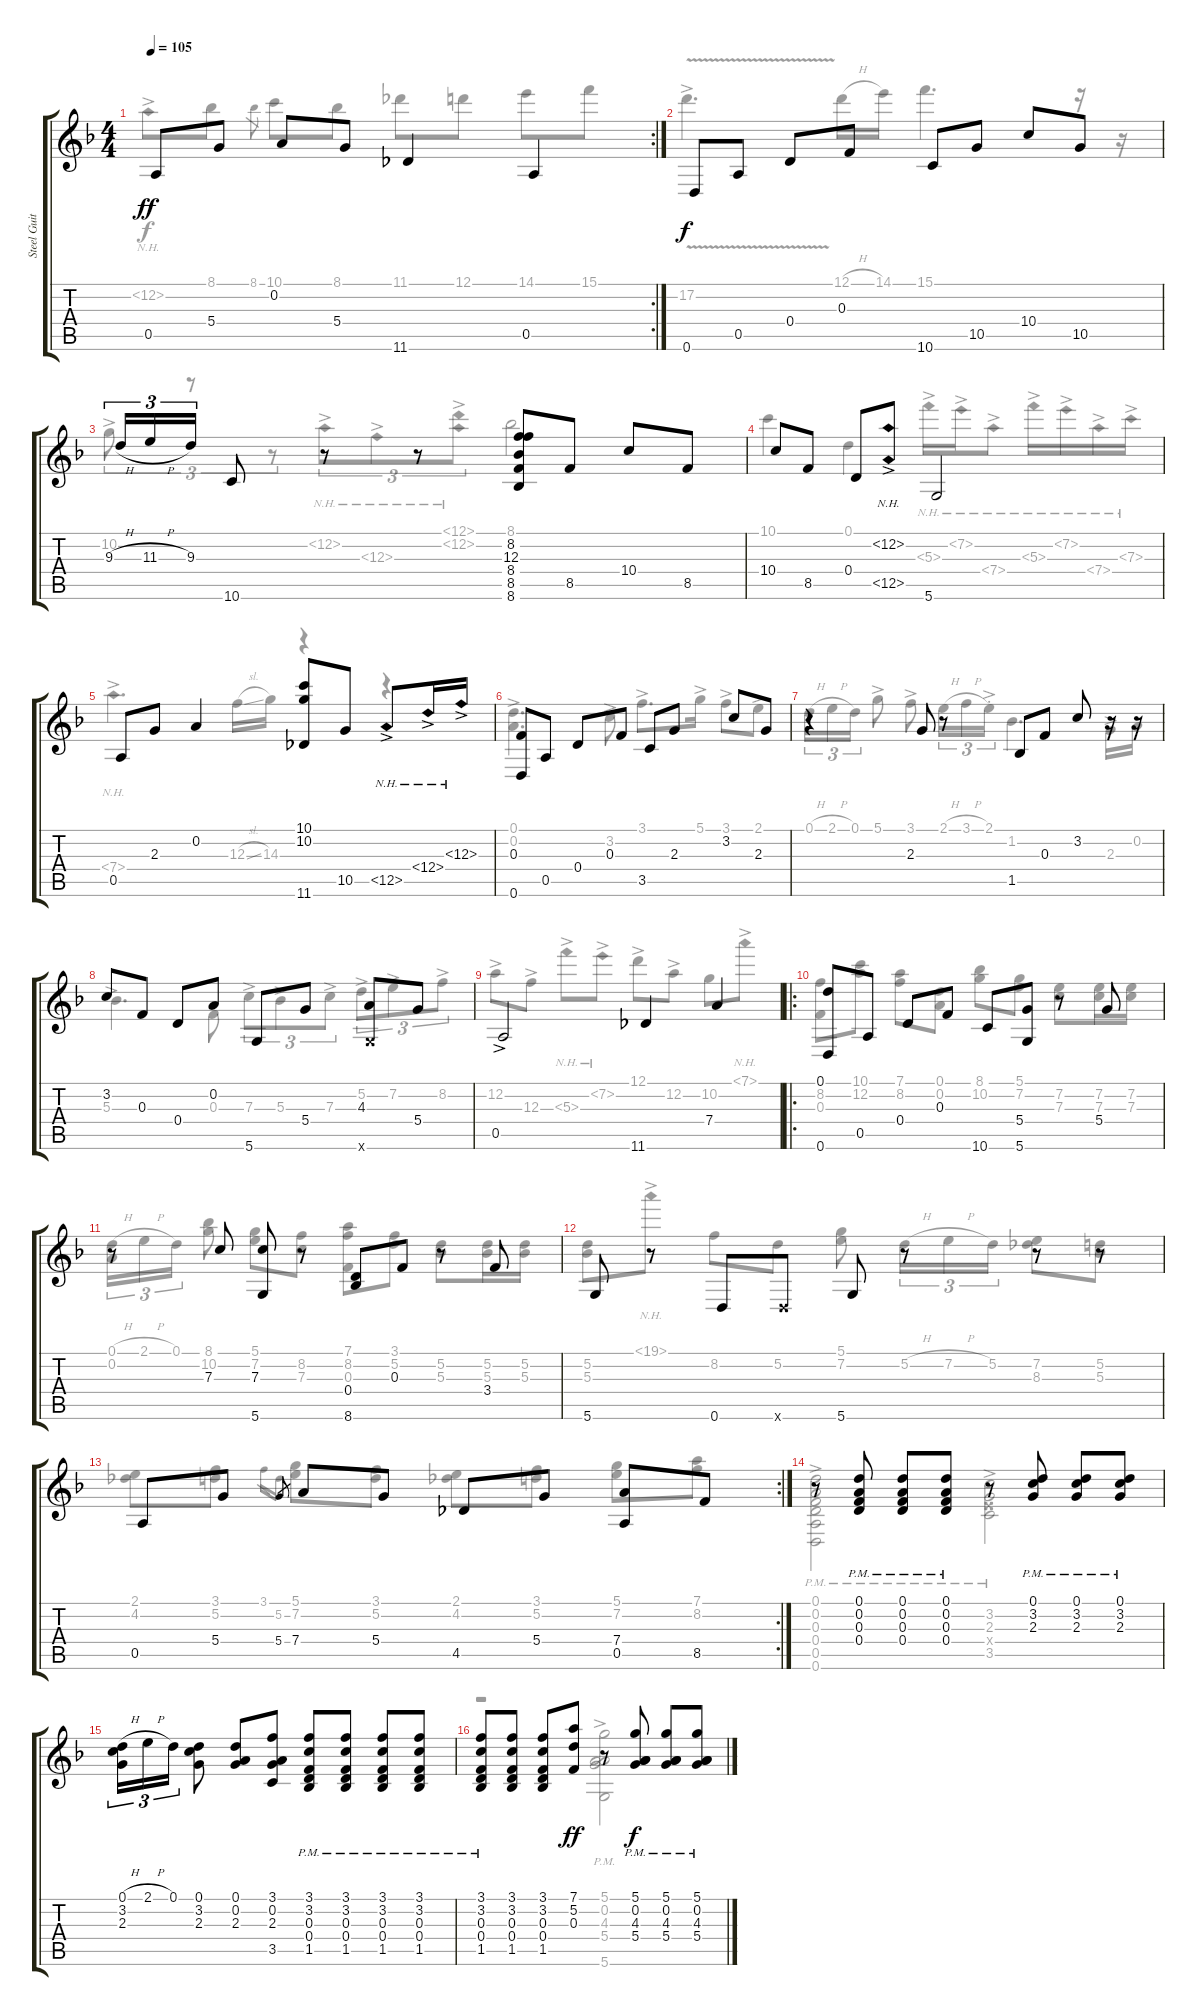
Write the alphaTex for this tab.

\track ("Steel Guitar" "Steel Guit") {instrument acousticguitarsteel}
\staff {score tabs}
\tuning (D4 A3 F3 D3 A2 D2) {hide}
\voice
\rc 2
\ts (4 4)
\tempo 105
\clef g2
\ks dminor
0.5.8{dy ff} 5.4.8 0.2.8 5.4.8 11.6.4 0.5.4 |
0.6.8{dy f} 0.5.8 0.4.8 0.3.8 10.6.8 10.5.8 10.4.8 10.5.8 |
9.3{h}.16{tu (3 2)} 11.3{h}.16{tu (3 2)} 9.3.16{tu (3 2)} 10.6.8 r.8 r.8 (8.2 12.3 8.4 8.5 8.6).8 8.5.8 10.4.8 8.5.8 |
10.4.8 8.5.8 0.4.8 (12.2{nh ac} 12.5{nh ac}).8 5.6.2 |
0.5.8 2.3.8 0.2.4 (10.1 10.2 11.6).8 10.5.8 12.5{nh ac}.8 12.4{nh ac}.16 12.3{nh ac}.16 |
(0.3 0.6).8 0.5.8 0.4.8 0.3.8 3.5.8 2.3.8 3.2.8 2.3.8 |
r.4 2.3.8 r.8 1.5.8 0.3.8 3.2.8 r.16 r.16 |
3.2.8 0.3.8 0.4.8 0.2.8 5.6.8 5.4.8 (4.3 5.6{x}).8 5.4.8 |
0.5{ac}.2 11.6.4 7.4.4 |
\ro
(0.1 0.6).8 0.5.8 0.4.8 0.3.8 10.6.8 (5.4 5.6).8 r.8 5.4.8 |
r.8 7.3.8 (7.3 5.6).8 r.8 (0.4 8.6).8 0.3.8 r.8 3.4.8 |
5.6.8 r.8 0.6.8 0.6{x}.8 5.6.8 r.8 r.8 r.8 |
\rc 2
0.5.8 5.4.8 5.4.8{gr} 7.4.8 5.4.8 4.5.8 5.4.8 (7.4 0.5).8 8.5.8 |
r.8 (0.1{pm} 0.2{pm} 0.3{pm} 0.4{pm}).8 (0.1{pm} 0.2{pm} 0.3{pm} 0.4{pm}).8 (0.1{pm} 0.2{pm} 0.3{pm} 0.4{pm}).8 r.8 (0.1{pm} 3.2{pm} 2.3{pm}).8 (0.1{pm} 3.2{pm} 2.3{pm}).8 (0.1{pm} 3.2{pm} 2.3{pm}).8 |
(0.1{h} 3.2 2.3).16{tu (3 2)} 2.1{h}.16{tu (3 2)} 0.1.16{tu (3 2)} (0.1 3.2 2.3).8 (0.1 0.2 2.3).8 (3.1 0.2 2.3 3.5).8 (3.1{pm} 3.2{pm} 0.3{pm} 0.4{pm} 1.5{pm}).8 (3.1{pm} 3.2{pm} 0.3{pm} 0.4{pm} 1.5{pm}).8 (3.1{pm} 3.2{pm} 0.3{pm} 0.4{pm} 1.5{pm}).8 (3.1{pm} 3.2{pm} 0.3{pm} 0.4{pm} 1.5{pm}).8 |
(3.1{pm} 3.2{pm} 0.3{pm} 0.4{pm} 1.5{pm}).8 (3.1 3.2 0.3 0.4 1.5).8 (3.1 3.2 0.3 0.4 1.5).8 (7.1 5.2 0.3).8{dy ff} r.8 (5.1{pm} 0.2{pm} 4.3{pm} 5.4{pm}).8{dy f} (5.1{pm} 0.2{pm} 4.3{pm} 5.4{pm}).8 (5.1{pm} 0.2{pm} 4.3{pm} 5.4{pm}).8
\voice
\clef g2
\ottava regular
\simile none
\ks dminor
12.2{nh ac}.8{dy f} 8.1.8 8.1.8{gr} 10.1.8 8.1.8 11.1.8 12.1.8 14.1.8 15.1.8 |
17.2{v ac}.4{d} 12.1{h}.16 14.1.16 15.1.4{d} r.16 r.16 |
10.2{ac}.8{tu (3 2)} r.8{tu (3 2)} r.8{tu (3 2)} 12.2{nh ac}.8{tu (3 2)} 12.3{nh ac}.8{tu (3 2)} (12.1{nh ac} 12.2{nh ac}).8{tu (3 2)} 8.1.2 |
10.1.4 0.1.4 5.3{nh ac}.16 7.2{nh ac}.16 7.4{nh ac}.8 5.3{nh ac}.16 7.2{nh ac}.16 7.4{nh ac}.16 7.3{nh ac}.16 |
7.4{nh ac}.4{d} 12.3{sl}.16 14.3.16 r.4 r.4 |
(0.1{ac} 0.2).4{d} 3.2{ac}.8 3.1{ac}.8{d} 5.1{ac}.16 3.1{ac}.8 2.1{ac}.8 |
0.1{h}.16{tu (3 2)} 2.1{h}.16{tu (3 2)} 0.1.16{tu (3 2)} 5.1{ac}.8 3.1{ac}.8 2.1{h}.16{tu (3 2)} 3.1{h}.16{tu (3 2)} 2.1{ac st}.16{tu (3 2)} 1.2.4{d} 2.3{ac}.16 0.2.16 |
5.3{ac}.4{d} 0.3.8 7.3{ac}.8{tu (3 2)} 5.3{ac}.8{tu (3 2)} 7.3{ac}.8{tu (3 2)} 5.2{ac}.8{tu (3 2)} 7.2{ac}.8{tu (3 2)} 8.2{ac}.8{tu (3 2)} |
12.2{ac}.8 12.3{ac}.8 5.3{nh ac}.8 7.2{nh ac}.8 12.1{ac}.8 12.2{ac}.8 10.2.8 7.1{nh ac}.8 |
(8.2 0.3).8 (10.1 12.2).8 (7.1 8.2).8 (0.1 0.2).8 (8.1 10.2).8 (5.1 7.2).8 (7.2 7.3).8 (7.2 7.3).16 (7.2 7.3).16 |
(0.1{h} 0.2).16{tu (3 2)} 2.1{h}.16{tu (3 2)} 0.1.16{tu (3 2)} (8.1 10.2).8 (5.1 7.2).8 (8.2 7.3).8 (7.1 8.2 0.3).8 (3.1 5.2).8 (5.2 5.3).8 (5.2 5.3).16 (5.2 5.3).16 |
(5.2 5.3).8 19.1{nh ac}.8 8.2.8 5.2.8 (5.1 7.2).8 5.2{h}.16{tu (3 2)} 7.2{h}.16{tu (3 2)} 5.2.16{tu (3 2)} (7.2 8.3).8 (5.2 5.3).8 |
(2.1 4.2).8 (3.1 5.2).8 3.1.16{gr} 5.2.16{gr} (5.1 7.2).8 (3.1 5.2).8 (2.1 4.2).8 (3.1 5.2).8 (5.1 7.2).8 (7.1 8.2).8 |
(0.1{ac pm} 0.2{ac pm} 0.3{ac pm} 0.4{ac pm} 0.5{ac pm} 0.6{ac pm}).2 (3.2{ac pm} 2.3{ac pm} 2.4{ac pm x} 3.5{ac pm}).2 |
|
r.2 (5.1{ac pm} 0.2{ac pm} 4.3{ac pm} 5.4{ac pm} 5.6{ac pm}).2
